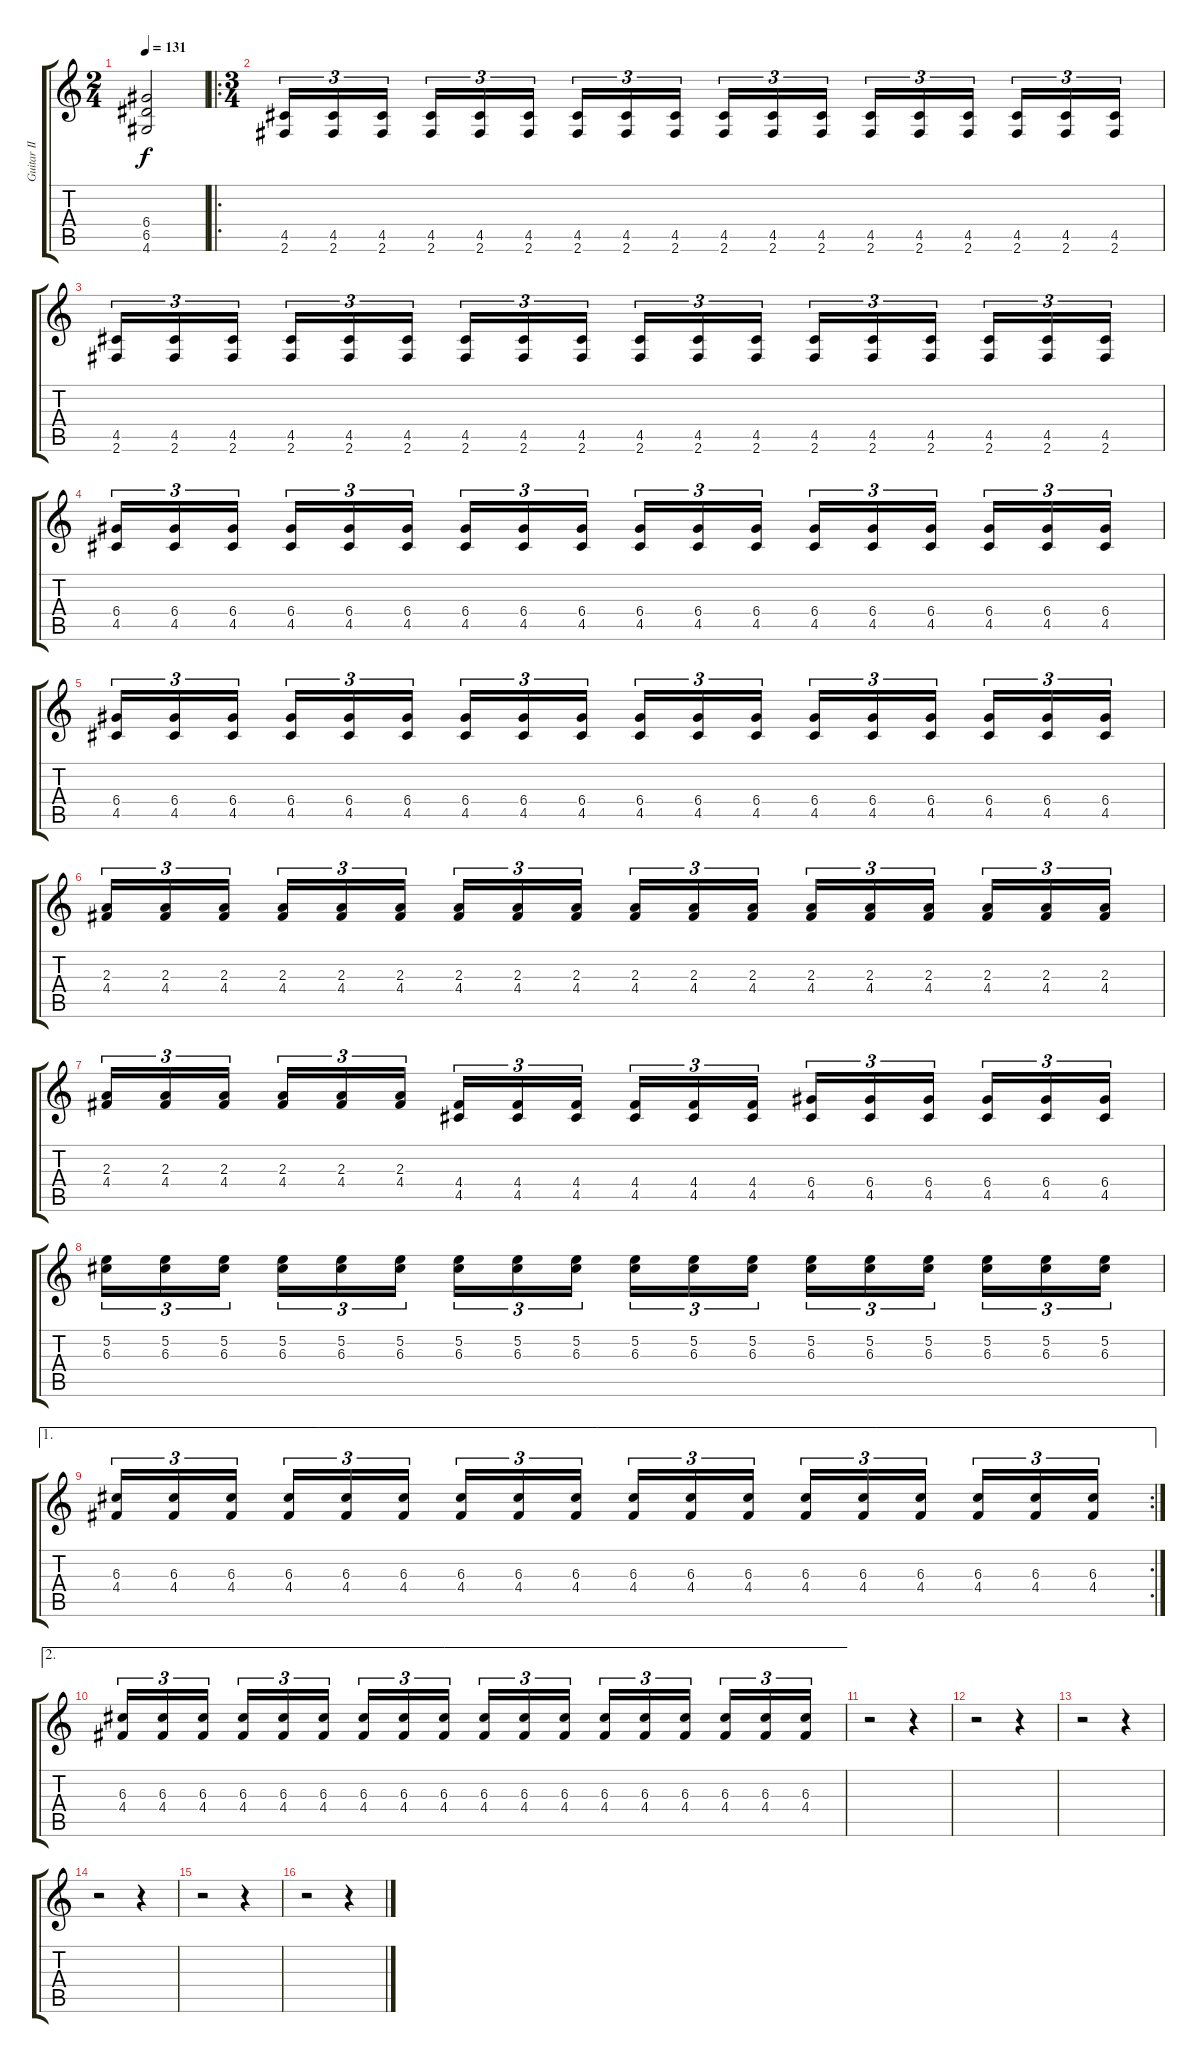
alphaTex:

\track ("Guitar II" "Guitar II") {instrument distortionguitar}
\staff {score tabs}
\tuning (E4 B3 G3 D3 A2 E2) {hide}
\ts (2 4)
\tempo 131
\clef g2
\ks c
(6.4{t} 6.5{t} 4.6{t}).2{dy f} |
\ro
\ts (3 4)
(4.5 2.6).16{tu (3 2)} (4.5 2.6).16{tu (3 2)} (4.5 2.6).16{tu (3 2)} (4.5 2.6).16{tu (3 2)} (4.5 2.6).16{tu (3 2)} (4.5 2.6).16{tu (3 2)} (4.5 2.6).16{tu (3 2)} (4.5 2.6).16{tu (3 2)} (4.5 2.6).16{tu (3 2)} (4.5 2.6).16{tu (3 2)} (4.5 2.6).16{tu (3 2)} (4.5 2.6).16{tu (3 2)} (4.5 2.6).16{tu (3 2)} (4.5 2.6).16{tu (3 2)} (4.5 2.6).16{tu (3 2)} (4.5 2.6).16{tu (3 2)} (4.5 2.6).16{tu (3 2)} (4.5 2.6).16{tu (3 2)} |
(4.5 2.6).16{tu (3 2)} (4.5 2.6).16{tu (3 2)} (4.5 2.6).16{tu (3 2)} (4.5 2.6).16{tu (3 2)} (4.5 2.6).16{tu (3 2)} (4.5 2.6).16{tu (3 2)} (4.5 2.6).16{tu (3 2)} (4.5 2.6).16{tu (3 2)} (4.5 2.6).16{tu (3 2)} (4.5 2.6).16{tu (3 2)} (4.5 2.6).16{tu (3 2)} (4.5 2.6).16{tu (3 2)} (4.5 2.6).16{tu (3 2)} (4.5 2.6).16{tu (3 2)} (4.5 2.6).16{tu (3 2)} (4.5 2.6).16{tu (3 2)} (4.5 2.6).16{tu (3 2)} (4.5 2.6).16{tu (3 2)} |
(6.4 4.5).16{tu (3 2)} (6.4 4.5).16{tu (3 2)} (6.4 4.5).16{tu (3 2)} (6.4 4.5).16{tu (3 2)} (6.4 4.5).16{tu (3 2)} (6.4 4.5).16{tu (3 2)} (6.4 4.5).16{tu (3 2)} (6.4 4.5).16{tu (3 2)} (6.4 4.5).16{tu (3 2)} (6.4 4.5).16{tu (3 2)} (6.4 4.5).16{tu (3 2)} (6.4 4.5).16{tu (3 2)} (6.4 4.5).16{tu (3 2)} (6.4 4.5).16{tu (3 2)} (6.4 4.5).16{tu (3 2)} (6.4 4.5).16{tu (3 2)} (6.4 4.5).16{tu (3 2)} (6.4 4.5).16{tu (3 2)} |
(6.4 4.5).16{tu (3 2)} (6.4 4.5).16{tu (3 2)} (6.4 4.5).16{tu (3 2)} (6.4 4.5).16{tu (3 2)} (6.4 4.5).16{tu (3 2)} (6.4 4.5).16{tu (3 2)} (6.4 4.5).16{tu (3 2)} (6.4 4.5).16{tu (3 2)} (6.4 4.5).16{tu (3 2)} (6.4 4.5).16{tu (3 2)} (6.4 4.5).16{tu (3 2)} (6.4 4.5).16{tu (3 2)} (6.4 4.5).16{tu (3 2)} (6.4 4.5).16{tu (3 2)} (6.4 4.5).16{tu (3 2)} (6.4 4.5).16{tu (3 2)} (6.4 4.5).16{tu (3 2)} (6.4 4.5).16{tu (3 2)} |
(2.3 4.4).16{tu (3 2)} (2.3 4.4).16{tu (3 2)} (2.3 4.4).16{tu (3 2)} (2.3 4.4).16{tu (3 2)} (2.3 4.4).16{tu (3 2)} (2.3 4.4).16{tu (3 2)} (2.3 4.4).16{tu (3 2)} (2.3 4.4).16{tu (3 2)} (2.3 4.4).16{tu (3 2)} (2.3 4.4).16{tu (3 2)} (2.3 4.4).16{tu (3 2)} (2.3 4.4).16{tu (3 2)} (2.3 4.4).16{tu (3 2)} (2.3 4.4).16{tu (3 2)} (2.3 4.4).16{tu (3 2)} (2.3 4.4).16{tu (3 2)} (2.3 4.4).16{tu (3 2)} (2.3 4.4).16{tu (3 2)} |
(2.3 4.4).16{tu (3 2)} (2.3 4.4).16{tu (3 2)} (2.3 4.4).16{tu (3 2)} (2.3 4.4).16{tu (3 2)} (2.3 4.4).16{tu (3 2)} (2.3 4.4).16{tu (3 2)} (4.4 4.5).16{tu (3 2)} (4.4 4.5).16{tu (3 2)} (4.4 4.5).16{tu (3 2)} (4.4 4.5).16{tu (3 2)} (4.4 4.5).16{tu (3 2)} (4.4 4.5).16{tu (3 2)} (6.4 4.5).16{tu (3 2)} (6.4 4.5).16{tu (3 2)} (6.4 4.5).16{tu (3 2)} (6.4 4.5).16{tu (3 2)} (6.4 4.5).16{tu (3 2)} (6.4 4.5).16{tu (3 2)} |
(5.2 6.3).16{tu (3 2)} (5.2 6.3).16{tu (3 2)} (5.2 6.3).16{tu (3 2)} (5.2 6.3).16{tu (3 2)} (5.2 6.3).16{tu (3 2)} (5.2 6.3).16{tu (3 2)} (5.2 6.3).16{tu (3 2)} (5.2 6.3).16{tu (3 2)} (5.2 6.3).16{tu (3 2)} (5.2 6.3).16{tu (3 2)} (5.2 6.3).16{tu (3 2)} (5.2 6.3).16{tu (3 2)} (5.2 6.3).16{tu (3 2)} (5.2 6.3).16{tu (3 2)} (5.2 6.3).16{tu (3 2)} (5.2 6.3).16{tu (3 2)} (5.2 6.3).16{tu (3 2)} (5.2 6.3).16{tu (3 2)} |
\ae 1
\rc 2
(6.3 4.4).16{tu (3 2)} (6.3 4.4).16{tu (3 2)} (6.3 4.4).16{tu (3 2)} (6.3 4.4).16{tu (3 2)} (6.3 4.4).16{tu (3 2)} (6.3 4.4).16{tu (3 2)} (6.3 4.4).16{tu (3 2)} (6.3 4.4).16{tu (3 2)} (6.3 4.4).16{tu (3 2)} (6.3 4.4).16{tu (3 2)} (6.3 4.4).16{tu (3 2)} (6.3 4.4).16{tu (3 2)} (6.3 4.4).16{tu (3 2)} (6.3 4.4).16{tu (3 2)} (6.3 4.4).16{tu (3 2)} (6.3 4.4).16{tu (3 2)} (6.3 4.4).16{tu (3 2)} (6.3 4.4).16{tu (3 2)} |
\ae 2
(6.3 4.4).16{tu (3 2)} (6.3 4.4).16{tu (3 2)} (6.3 4.4).16{tu (3 2)} (6.3 4.4).16{tu (3 2)} (6.3 4.4).16{tu (3 2)} (6.3 4.4).16{tu (3 2)} (6.3 4.4).16{tu (3 2)} (6.3 4.4).16{tu (3 2)} (6.3 4.4).16{tu (3 2)} (6.3 4.4).16{tu (3 2)} (6.3 4.4).16{tu (3 2)} (6.3 4.4).16{tu (3 2)} (6.3 4.4).16{tu (3 2)} (6.3 4.4).16{tu (3 2)} (6.3 4.4).16{tu (3 2)} (6.3 4.4).16{tu (3 2)} (6.3 4.4).16{tu (3 2)} (6.3 4.4).16{tu (3 2)} |
r.2 r.4 |
r.2 r.4 |
r.2 r.4 |
r.2 r.4 |
r.2 r.4 |
r.2 r.4
